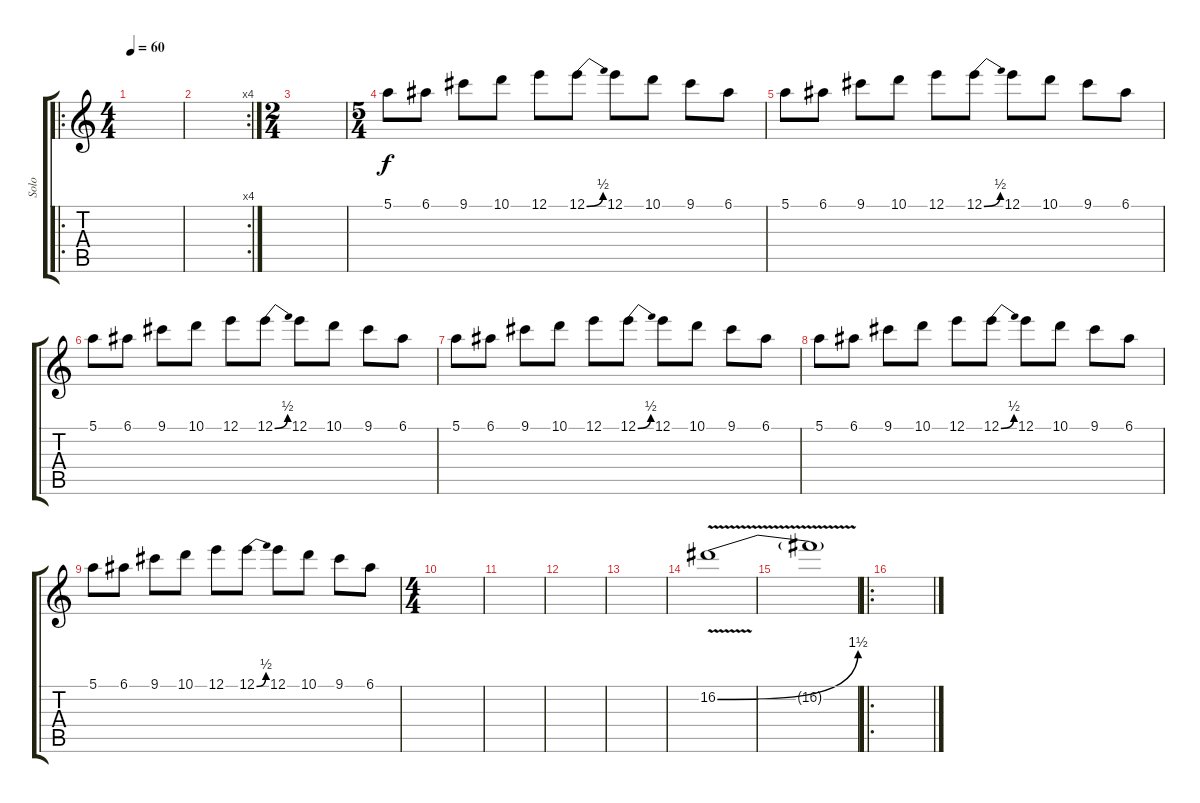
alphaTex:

\track ("Solo" "Solo") {instrument overdrivenguitar}
\staff {score tabs}
\tuning (E4 B3 G3 D3 A2 E2) {hide}
\ro
\ts (4 4)
\tempo 60
\clef g2
\ks c
|
\rc 4
|
\ts (2 4)
|
\ts (5 4)
5.1.8 6.1.8 9.1.8 10.1.8 12.1.8 12.1{be (bend 0 0 60 2)}.8 12.1.8 10.1.8 9.1.8 6.1.8 |
5.1.8 6.1.8 9.1.8 10.1.8 12.1.8 12.1{be (bend 0 0 60 2)}.8 12.1.8 10.1.8 9.1.8 6.1.8 |
5.1.8 6.1.8 9.1.8 10.1.8 12.1.8 12.1{be (bend 0 0 60 2)}.8 12.1.8 10.1.8 9.1.8 6.1.8 |
5.1.8 6.1.8 9.1.8 10.1.8 12.1.8 12.1{be (bend 0 0 60 2)}.8 12.1.8 10.1.8 9.1.8 6.1.8 |
5.1.8 6.1.8 9.1.8 10.1.8 12.1.8 12.1{be (bend 0 0 60 2)}.8 12.1.8 10.1.8 9.1.8 6.1.8 |
5.1.8 6.1.8 9.1.8 10.1.8 12.1.8 12.1{be (bend 0 0 60 2)}.8 12.1.8 10.1.8 9.1.8 6.1.8 |
\ts (4 4)
|
|
|
|
16.2{be (bend 0 0 60 6) v}.1 |
16.2{t}.1 |
\ro
